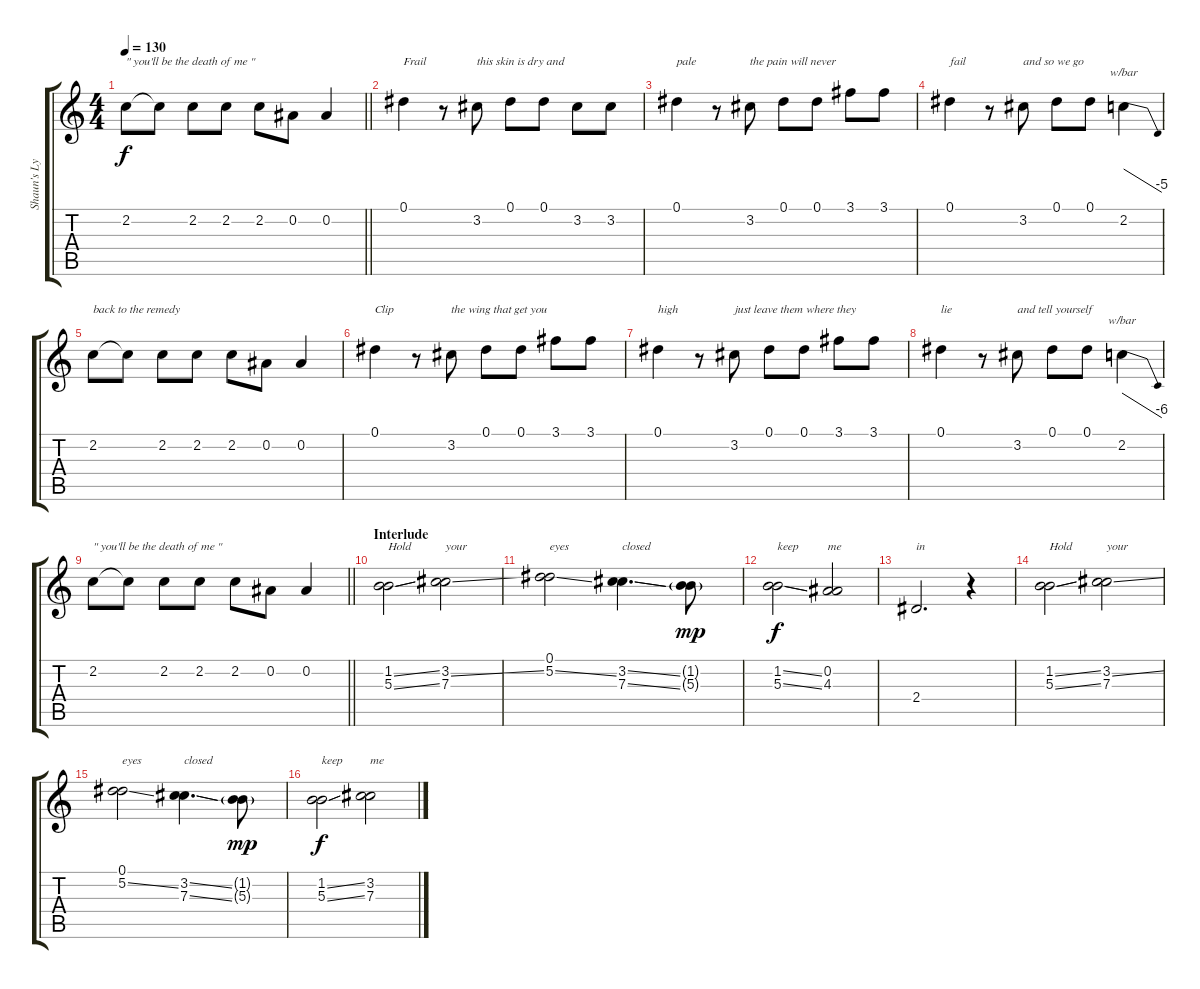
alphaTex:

\track ("Shaun's Lyrics" "Shaun's Ly") {instrument distortionguitar}
\staff {score tabs}
\tuning (Eb4 Bb3 Gb3 Db3 Ab2 Db2) {hide}
\ts (4 4)
\tempo 130
\clef g2
\barLineRight lightlight
\ks c
2.2.8{txt "\" you'll be the death of me \"" dy f} 2.2{t}.8 2.2.8 2.2.8 2.2.8 0.2.8 0.2.4 |
0.1.4{txt "Frail"} r.8 3.2.8{txt "this skin is dry and"} 0.1.8 0.1.8 3.2.8 3.2.8 |
0.1.4{txt "pale"} r.8 3.2.8{txt "the pain will never"} 0.1.8 0.1.8 3.1.8 3.1.8 |
0.1.4{txt "fail"} r.8 3.2.8{txt "and so we go"} 0.1.8 0.1.8 2.2.4{tbe (dive default 0 0 60 -20)} |
2.2.8{txt "back to the remedy"} 2.2{t}.8 2.2.8 2.2.8 2.2.8 0.2.8 0.2.4 |
0.1.4{txt "Clip"} r.8 3.2.8{txt "the wing that get you"} 0.1.8 0.1.8 3.1.8 3.1.8 |
0.1.4{txt "high"} r.8 3.2.8{txt "just leave them where they"} 0.1.8 0.1.8 3.1.8 3.1.8 |
0.1.4{txt "lie"} r.8 3.2.8{txt "and tell yourself"} 0.1.8 0.1.8 2.2.4{tbe (dive default 0 0 60 -24)} |
\barLineRight lightlight
2.2.8{txt "\" you'll be the death of me \""} 2.2{t}.8 2.2.8 2.2.8 2.2.8 0.2.8 0.2.4 |
\section ("" "Interlude")
(1.2{ss} 5.3{ss}).2{txt "Hold"} (3.2{ss} 7.3).2{txt "your"} |
(0.1 5.2{ss}).2{txt "eyes"} (3.2{ss} 7.3{ss}).4{d txt "closed"} (1.2{g} 5.3{g}).8{dy mp} |
(1.2{ss} 5.3{ss}).2{txt "keep" dy f} (0.2 4.3).2{txt "me"} |
2.4.2{d txt "in"} r.4 |
(1.2{ss} 5.3{ss}).2{txt "Hold"} (3.2{ss} 7.3).2{txt "your"} |
(0.1 5.2{ss}).2{txt "eyes"} (3.2{ss} 7.3{ss}).4{d txt "closed"} (1.2{g} 5.3{g}).8{dy mp} |
(1.2{ss} 5.3{ss}).2{txt "keep" dy f} (3.2{ss} 7.3).2{txt "me"}
